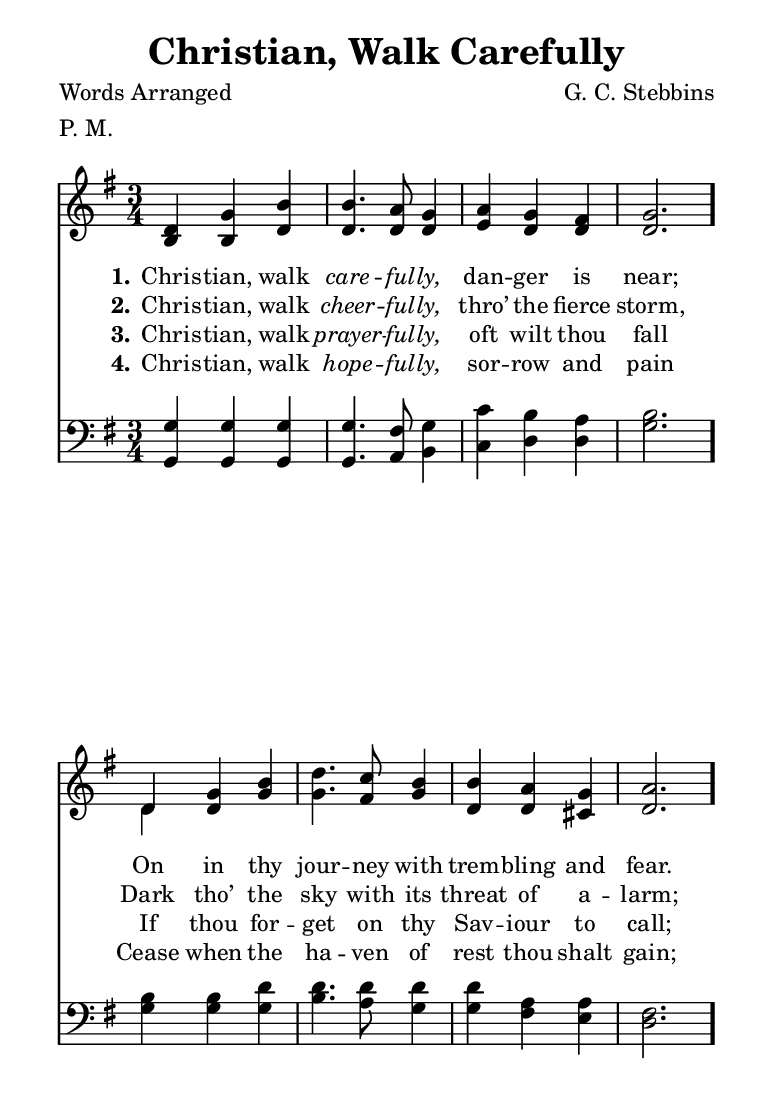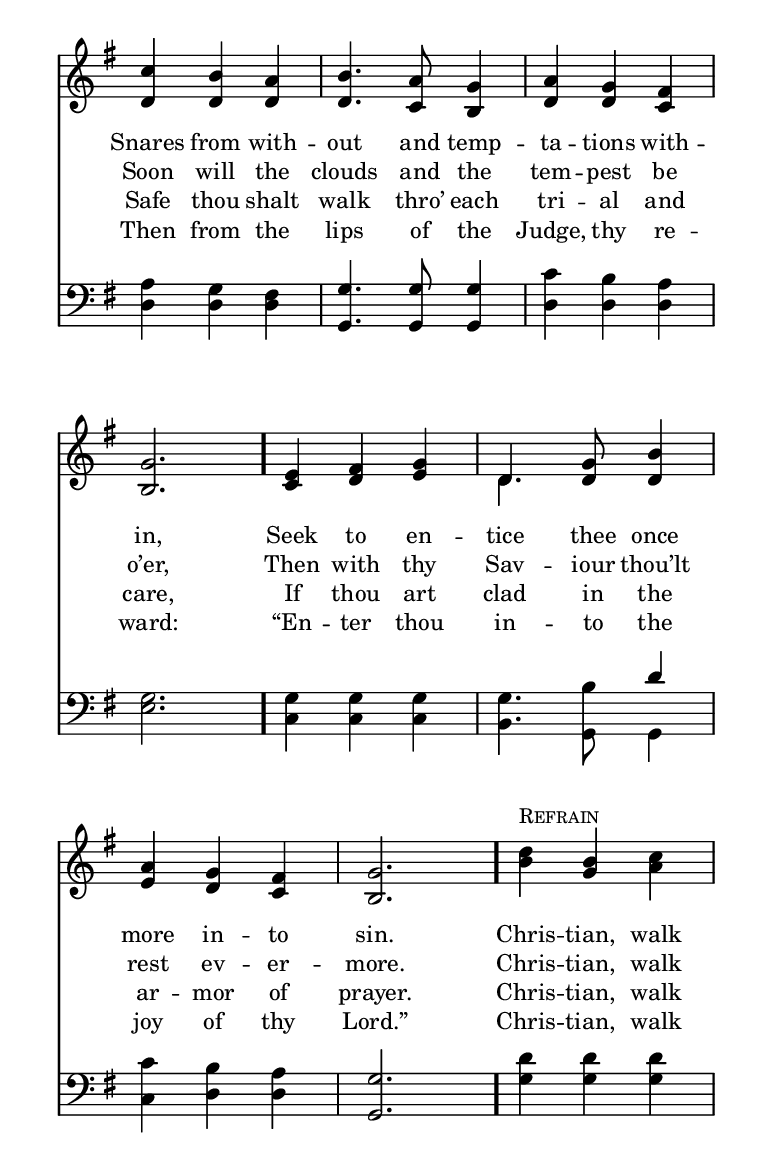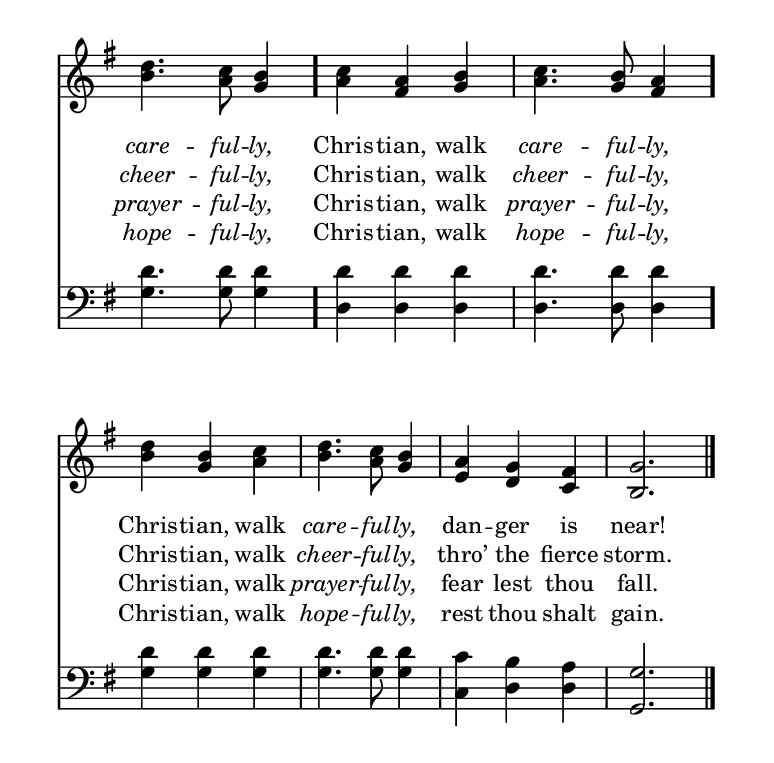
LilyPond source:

\include "common/global.ily"
\paper {
  \include "common/paper.ily"
}

\header{
  hymnnumber = "211"
  title = "Christian, Walk Carefully"
  tunename = ""
  meter = "P. M."
  poet = "Words Arranged"
  composer = "G. C. Stebbins"
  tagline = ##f
}

global = {
  \include "common/overrides.ily"
  \override Staff.TimeSignature.style = #'numbered
  \time 3/4
  \override Score.MetronomeMark.transparent = ##t % hide all fermata changes too
  \tempo 4=90
  \key g \major
  \autoBeamOff
}

patternA = { c4 c c | c4. c8 c4 | c c c | c2. }

notesSoprano = {
\global
\relative c' {

  \changePitch \patternA { d g b | b a g | a g fis | g }
  \changePitch \patternA { d g b | d c b | b a g | a }
  \changePitch \patternA { c b a | b a g | a g fis | g }
  \changePitch \patternA { e fis g | d g b | a g fis | g }

  << s^\markup { \small \caps "Refrain" }
  \changePitch \patternA { d' b c | d c b } >>
  \changePitch \patternA { c a b | c b a }
  \changePitch \patternA { d b c | d c b | a g fis | g }

  \bar "|."

}
}

notesAlto = {
\global
\relative e' {

  \changePitch \patternA { b b d | d d d | e d d | d }
  \changePitch \patternA { d d g | g fis g | d d cis | d }
  \changePitch \patternA { d d d | d c b | d d c | b }
  \changePitch \patternA { c d e | d d d | e d c | b }

  \changePitch \patternA { b' g a | b a g }
  \changePitch \patternA { a fis g | a g fis }
  \changePitch \patternA { b g a | b a g | e d c | b }

}
}

notesTenor = {
\global
\relative a {

  \changePitch \patternA { g g g | g fis g | c b a | b }
  \changePitch \patternA { b b d | d d d | d a a | fis }
  \changePitch \patternA { a g fis | g g g | c b a | g }
  \changePitch \patternA { g g g | g b d | c b a | g }

  \changePitch \patternA { d' d d | d d d }
  \changePitch \patternA { d d d | d d d }
  \changePitch \patternA { d d d | d d d | c b a | g }

}
}

notesBass = {
\global
\relative f, {

  \changePitch \patternA { g g g | g a b | c d d | g }
  \changePitch \patternA { g g g | b a g | g fis e | d }
  \changePitch \patternA { d d d | g, g g | d' d d | e }
  \changePitch \patternA { c c c | b g g | c d d | g, }

  \changePitch \patternA { g' g g | g g g }
  \changePitch \patternA { d d d | d d d }
  \changePitch \patternA { g g g | g g g | c, d d | g, }

}
}

RefrainA = \lyricmode {

Chris -- tian, walk \italicsOn care -- ful -- ly, \italicsOff \bar "."
Chris -- tian, walk \italicsOn care -- ful -- ly, \italicsOff \bar "."
Chris -- tian, walk \italicsOn care -- ful -- ly, \italicsOff dan -- ger is near! \bar "."

}

wordsA = \lyricmode {
\set stanza = "1."

Chris -- tian, walk \italicsOn care -- ful -- ly, \italicsOff dan -- ger is near; \bar "."
On in thy jour -- ney with trem -- bling and fear. \bar "."
Snares from with -- out and temp -- ta -- tions with -- in, \bar "."
Seek to en -- tice thee once more in -- to sin. \bar "."

\RefrainA

}

RefrainB = \lyricmode {

Chris -- tian, walk \italicsOn cheer -- ful -- ly, \italicsOff
Chris -- tian, walk \italicsOn cheer -- ful -- ly, \italicsOff
Chris -- tian, walk \italicsOn cheer -- ful -- ly, \italicsOff thro’ the fierce storm.

}

wordsB = \lyricmode {
\set stanza = "2."

Chris -- tian, walk \italicsOn cheer -- ful -- ly, \italicsOff thro’ the fierce storm,
Dark tho’ the sky with its threat of a -- larm;
Soon will the clouds and the tem -- pest be o’er,
Then with thy Sav -- iour thou’lt rest ev -- er -- more.

\RefrainB

}

RefrainC = \lyricmode {

Chris -- tian, walk \italicsOn prayer -- ful -- ly, \italicsOff
Chris -- tian, walk \italicsOn prayer -- ful -- ly, \italicsOff
Chris -- tian, walk \italicsOn prayer -- ful -- ly, \italicsOff fear lest thou fall.

}

wordsC = \lyricmode {
\set stanza = "3."

Chris -- tian, walk \italicsOn prayer -- ful -- ly, \italicsOff oft wilt thou fall
If thou for -- get on thy Sav -- iour to call;
Safe thou shalt walk thro’ each tri -- al and care,
If thou art clad in the ar -- mor of prayer.

\RefrainC

}

RefrainD = \lyricmode {

Chris -- tian, walk \italicsOn hope -- ful -- ly, \italicsOff
Chris -- tian, walk \italicsOn hope -- ful -- ly, \italicsOff
Chris -- tian, walk \italicsOn hope -- ful -- ly, \italicsOff rest thou shalt gain.

}

wordsD = \lyricmode {
\set stanza = "4."

Chris -- tian, walk \italicsOn hope -- ful -- ly, \italicsOff sor -- row and pain
Cease when the ha -- ven of rest thou shalt gain;
Then from the lips of the Judge, thy re -- ward:
“En -- ter thou in -- to the joy of thy Lord.”

\RefrainD

}

\score {
  \context ChoirStaff <<
    \context Staff = upper <<
      \set Staff.autoBeaming = ##f
      \set ChoirStaff.systemStartDelimiter = #'SystemStartBar
      \set ChoirStaff.printPartCombineTexts = ##f
      \partcombine #'(2 . 9) \notesSoprano \notesAlto
      \context NullVoice = sopranos { \voiceOne << \notesSoprano >> }
      \context NullVoice = altos { \voiceTwo << \notesAlto >> }
      \context Lyrics = one   \lyricsto sopranos \wordsA
      \context Lyrics = two   \lyricsto sopranos \wordsB
      \context Lyrics = three \lyricsto sopranos \wordsC
      \context Lyrics = four  \lyricsto sopranos \wordsD
    >>
    \context Staff = men <<
      \clef bass
      \set ChoirStaff.printPartCombineTexts = ##f
      \partcombine #'(2 . 9) \notesTenor \notesBass
      \context NullVoice = tenors { \voiceOne << \notesTenor >> }
      \context NullVoice = basses { \voiceTwo << \notesBass >> }
    >>
  >>
  \layout {
    \include "common/layout.ily"
  }
  \midi{
    \include "common/midi.ily"
  }
}

\version "2.19.49"  % necessary for upgrading to future LilyPond versions.

% vi:set et ts=2 sw=2 ai nocindent syntax=lilypond:
